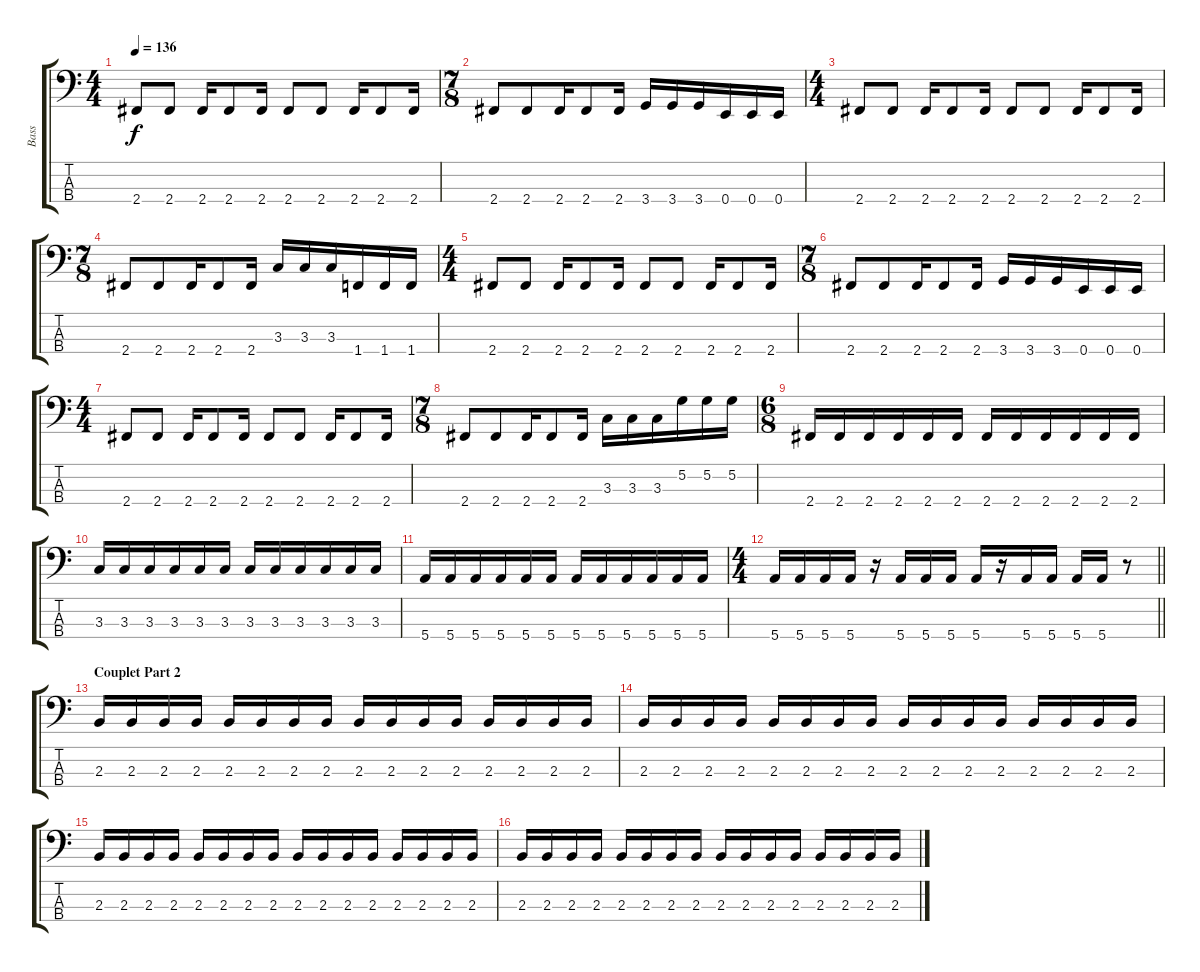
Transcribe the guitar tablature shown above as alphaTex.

\track ("Bass" "Bass") {instrument electricbasspick}
\staff {score tabs}
\tuning (G2 D2 A1 E1) {hide}
\ts (4 4)
\tempo 136
\clef f4
\ks c
2.4.8{dy f} 2.4.8 2.4.16 2.4.8 2.4.16 2.4.8 2.4.8 2.4.16 2.4.8 2.4.16 |
\ts (7 8)
2.4.8 2.4.8 2.4.16 2.4.8 2.4.16 3.4.16 3.4.16 3.4.16 0.4.16 0.4.16 0.4.16 |
\ts (4 4)
2.4.8 2.4.8 2.4.16 2.4.8 2.4.16 2.4.8 2.4.8 2.4.16 2.4.8 2.4.16 |
\ts (7 8)
2.4.8 2.4.8 2.4.16 2.4.8 2.4.16 3.3.16 3.3.16 3.3.16 1.4.16 1.4.16 1.4.16 |
\ts (4 4)
2.4.8 2.4.8 2.4.16 2.4.8 2.4.16 2.4.8 2.4.8 2.4.16 2.4.8 2.4.16 |
\ts (7 8)
2.4.8 2.4.8 2.4.16 2.4.8 2.4.16 3.4.16 3.4.16 3.4.16 0.4.16 0.4.16 0.4.16 |
\ts (4 4)
2.4.8 2.4.8 2.4.16 2.4.8 2.4.16 2.4.8 2.4.8 2.4.16 2.4.8 2.4.16 |
\ts (7 8)
2.4.8 2.4.8 2.4.16 2.4.8 2.4.16 3.3.16 3.3.16 3.3.16 5.2.16 5.2.16 5.2.16 |
\ts (6 8)
2.4.16 2.4.16 2.4.16 2.4.16 2.4.16 2.4.16 2.4.16 2.4.16 2.4.16 2.4.16 2.4.16 2.4.16 |
3.3.16 3.3.16 3.3.16 3.3.16 3.3.16 3.3.16 3.3.16 3.3.16 3.3.16 3.3.16 3.3.16 3.3.16 |
5.4.16 5.4.16 5.4.16 5.4.16 5.4.16 5.4.16 5.4.16 5.4.16 5.4.16 5.4.16 5.4.16 5.4.16 |
\ts (4 4)
\barLineRight lightlight
5.4.16 5.4.16 5.4.16 5.4.16 r.16 5.4.16 5.4.16 5.4.16 5.4.16 r.16 5.4.16 5.4.16 5.4.16 5.4.16 r.8 |
\section ("" "Couplet Part 2")
2.3.16 2.3.16 2.3.16 2.3.16 2.3.16 2.3.16 2.3.16 2.3.16 2.3.16 2.3.16 2.3.16 2.3.16 2.3.16 2.3.16 2.3.16 2.3.16 |
2.3.16 2.3.16 2.3.16 2.3.16 2.3.16 2.3.16 2.3.16 2.3.16 2.3.16 2.3.16 2.3.16 2.3.16 2.3.16 2.3.16 2.3.16 2.3.16 |
2.3.16 2.3.16 2.3.16 2.3.16 2.3.16 2.3.16 2.3.16 2.3.16 2.3.16 2.3.16 2.3.16 2.3.16 2.3.16 2.3.16 2.3.16 2.3.16 |
2.3.16 2.3.16 2.3.16 2.3.16 2.3.16 2.3.16 2.3.16 2.3.16 2.3.16 2.3.16 2.3.16 2.3.16 2.3.16 2.3.16 2.3.16 2.3.16
